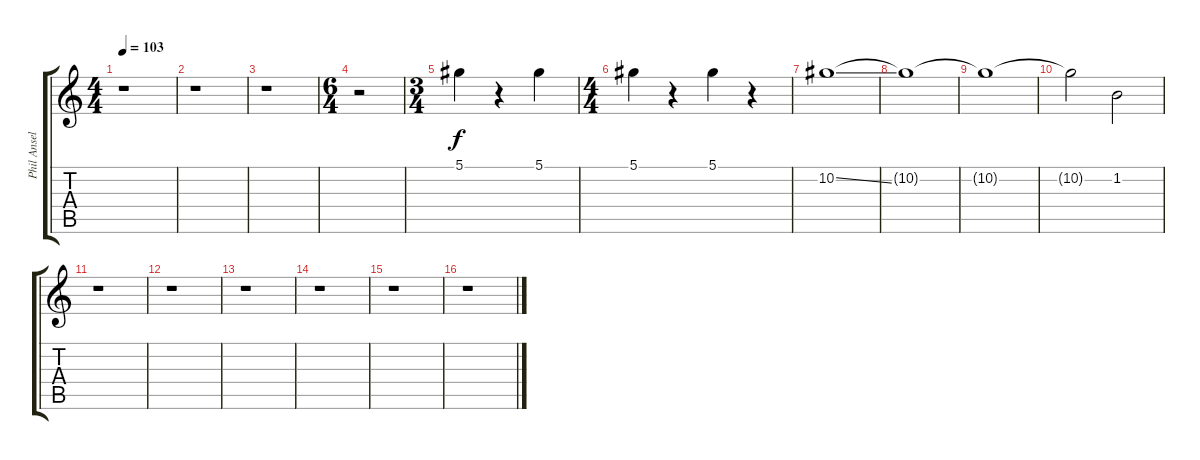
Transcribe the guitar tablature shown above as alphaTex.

\track ("Phil Anselmo" "Phil Ansel") {instrument distortionguitar}
\staff {score tabs}
\tuning (Eb4 Bb3 Gb3 Db3 Ab2 Eb2) {hide}
\ts (4 4)
\tempo 103
\clef g2
\ks c
r.1{dy f} |
r.1 |
r.1 |
\ts (6 4)
r.2 |
\ts (3 4)
5.1.4 r.4 5.1.4 |
\ts (4 4)
5.1.4 r.4 5.1.4 r.4 |
10.2{ss}.1 |
10.2{t}.1 |
10.2{t}.1 |
10.2{t}.2 1.2.2 |
r.1 |
r.1 |
r.1 |
r.1 |
r.1 |
r.1
